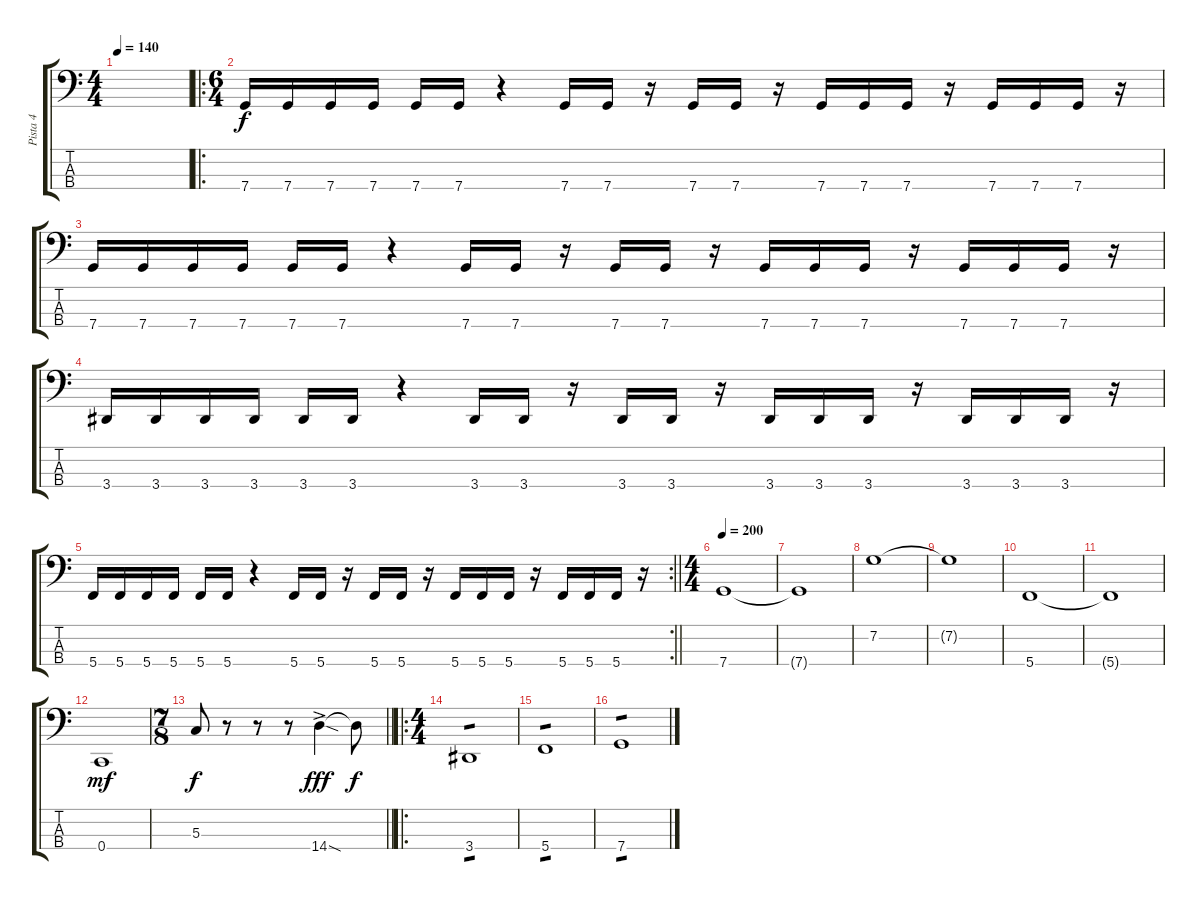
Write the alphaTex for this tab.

\track ("Pista 4" "Pista 4") {instrument electricbassfinger}
\staff {score tabs}
\tuning (F2 C2 G1 C1) {hide}
\ts (4 4)
\tempo 140
\clef f4
\ks c
|
\ro
\ts (6 4)
7.4.16 7.4.16 7.4.16 7.4.16 7.4.16 7.4.16 r.4 7.4.16 7.4.16 r.16 7.4.16 7.4.16 r.16 7.4.16 7.4.16 7.4.16 r.16 7.4.16 7.4.16 7.4.16 r.16 |
7.4.16 7.4.16 7.4.16 7.4.16 7.4.16 7.4.16 r.4 7.4.16 7.4.16 r.16 7.4.16 7.4.16 r.16 7.4.16 7.4.16 7.4.16 r.16 7.4.16 7.4.16 7.4.16 r.16 |
3.4.16 3.4.16 3.4.16 3.4.16 3.4.16 3.4.16 r.4 3.4.16 3.4.16 r.16 3.4.16 3.4.16 r.16 3.4.16 3.4.16 3.4.16 r.16 3.4.16 3.4.16 3.4.16 r.16 |
\rc 2
\barLineRight lightlight
5.4.16 5.4.16 5.4.16 5.4.16 5.4.16 5.4.16 r.4 5.4.16 5.4.16 r.16 5.4.16 5.4.16 r.16 5.4.16 5.4.16 5.4.16 r.16 5.4.16 5.4.16 5.4.16 r.16 |
\ts (4 4)
\section ("" "")
\tempo 200
7.4.1{dy f} |
7.4{t}.1 |
7.2.1 |
7.2{t}.1 |
5.4.1 |
5.4{t}.1 |
0.4.1{dy mf} |
\ts (7 8)
\barLineRight lightlight
5.3.8{dy f} r.8 r.8 r.8 14.4{sod ac}.4{dy fff} 14.4{t}.8{dy f} |
\ro
\ts (4 4)
3.4.1{tp 1} |
5.4.1{tp 1} |
7.4.1{tp 1}
